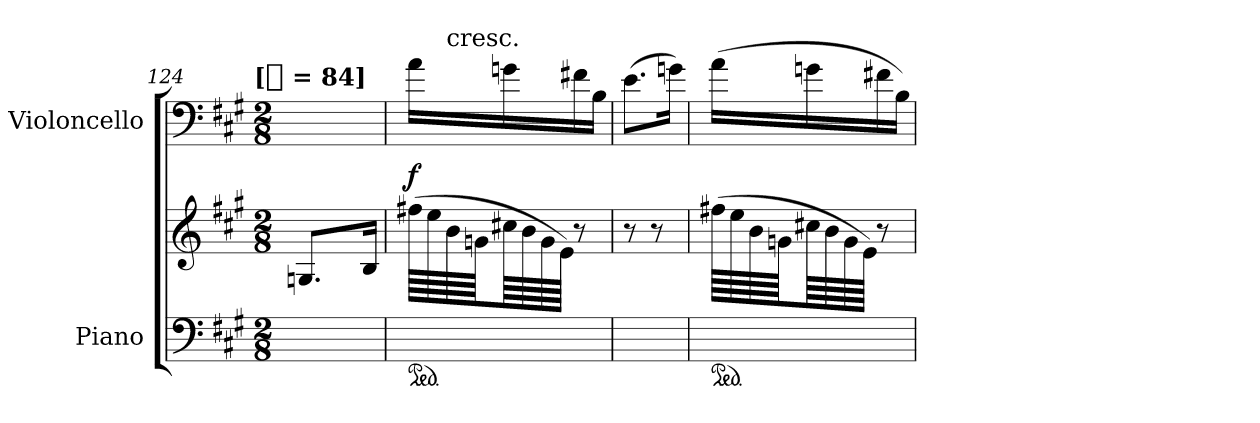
**kern	**kern	**dynam	**kern
*part2	*part2	*part2	*part1
*staff3	*staff2	*staff2/3	*staff1
*I"Piano	*	*	*I"Violoncello
*I'Pno	*	*	*I'Vc.
*clefF4	*clefG2	*	*clefF4
*k[f#c#g#]	*k[f#c#g#]	*	*k[f#c#g#]
*A:	*A:	*	*A:
!!LO:TX:omd:t=[[8th] = 84]
*M2/8	*M2/8	*	*M2/8
*MM42	*MM42	*	*MM42
*	*	*	*Xtuplet
=124	=124	=124	=124
24ryy	8.Gn/L	.	24ryy
24ryy	.	.	24ryy
24ryy	.	.	24ryy
8ryy	.	.	24ryy
.	.	.	24ryy
.	16B/Jk	.	.
.	.	.	24ryy
=125	=125	=125	=125
!	!	!LO:DY:a	!
*	*	*	*^
*ped	*	*	*	*
4ryy	(64ff#XLLLL	f	16aLL	32ryy
.	64ee	.	.	.
!	!	!	!	!LO:TX:t=cresc.
.	64b	.	.	8..ryy
.	64gnJJJ	.	.	.
.	64cc#XLLL	.	16gn	.
.	64b	.	.	.
.	64g	.	.	.
.	64eJJJJ)	.	.	.
.	8r	.	16f#X	.
.	.	.	16BJJ	.
*	*	*	*v	*v
=126	=126	=126	=126
4ryy	8r	.	(8.eL
.	8r	.	.
.	.	.	16gnJk)
=127	=127	=127	=127
*ped	*	*	*
4ryy	(64ff#XLLLL	.	(16aLL
.	64ee	.	.
.	64b	.	.
.	64gnJJJ	.	.
.	64cc#XLLL	.	16gn
.	64b	.	.
.	64g	.	.
.	64eJJJJ)	.	.
.	8r	.	16f#X
.	.	.	16BJJ)
=	=	=	=
*-	*-	*-	*-
